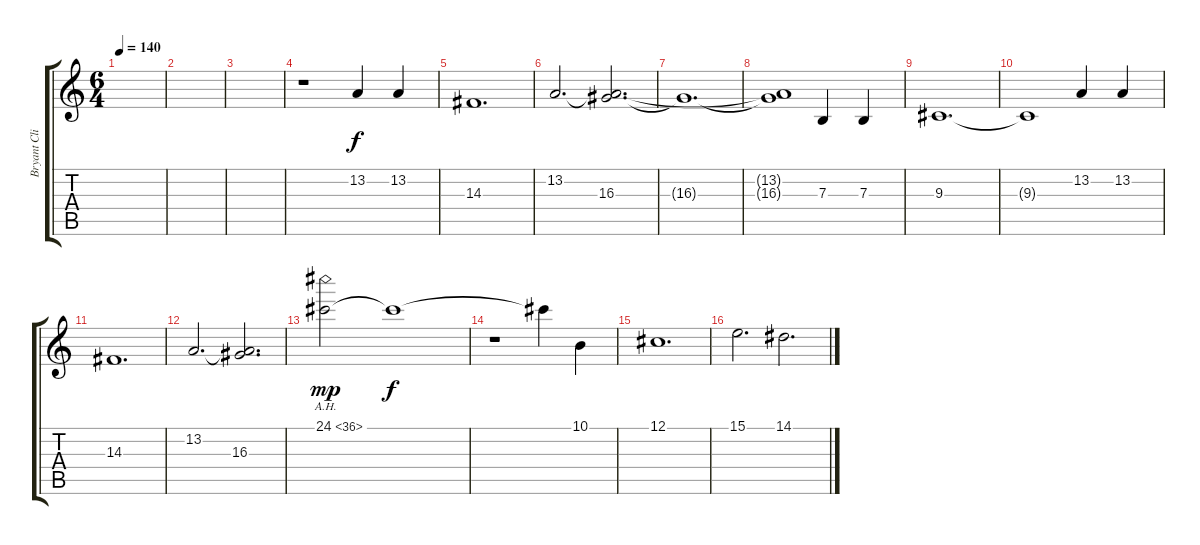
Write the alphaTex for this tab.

\track ("Bryant Clifford Meyer" "Bryant Cli") {instrument fx1rain}
\staff {score tabs}
\tuning (Db4 Ab3 E3 B2 Gb2 B1) {hide}
\ts (6 4)
\tempo 140
\clef g2
\ks c
|
|
|
r.1{volume 9 instrument fx1rain} 13.2.4 13.2.4 |
14.3.1{d} |
13.2.2{d} (13.2{t} 16.3).2{d} |
16.3{t}.1{d} |
(13.2{t} 16.3{t}).1 7.3.4 7.3.4 |
9.3.1{d} |
9.3{t}.1 13.2.4 13.2.4 |
14.3.1{d} |
13.2.2{d} (13.2{t} 16.3).2{d} |
24.1{ah 12}.2{dy mp volume 12 instrument pad1newage} 24.1{t}.1{dy f volume 0} |
r.1 24.1{t}.4 10.1.4{volume 9 instrument fx1rain} |
12.1.1{d} |
15.1.2{d} 14.1.2{d}
